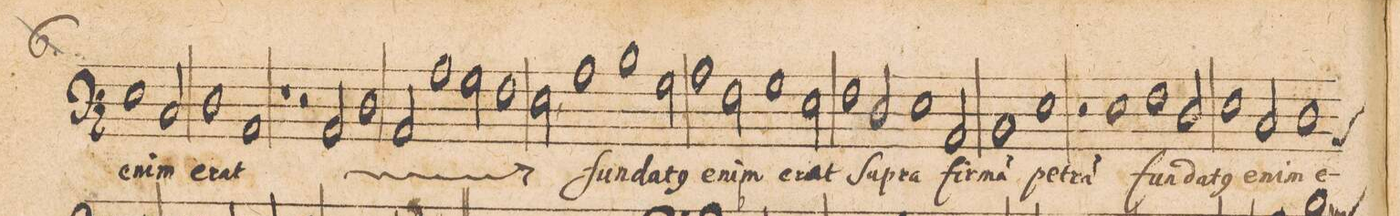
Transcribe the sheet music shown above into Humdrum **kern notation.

**kern	**text
*I"BASSVS.	*
*clefF3	*
*k[]	*
*met(C|)	*
*M2/1	*
1G	e-
2E/	-nim
=39-	=39-
1F	e-
1C	-rat
=40-	=40-
1r	.
2r	.
*	*ij
2C/	fun-
=41-	=41-
1F	-da-
2C/	-tus
1c\	e-
=42-	=42-
2B\	-nim
1A	e-
=43-	=43-
2G,<\	-rat
*	*Xij
1c	fun-
1d\	-da-
=44-	=44-
2B\	-t(us)
1c	e-
=45-	=45-
2A\	-nim
1B	e-
2G\	-rat
=46-	=46-
1A	Su-
2F/	-pra
1G\	fir-
=47-	=47-
2C/	-m(am)
1D	pe-
=48-	=48-
1G	-tr(am)
2r	.
1G\	fun-
=49-	=49-
1A	-da-
2F/	-t(us)
=50-	=50-
1G	e-
2E/	-nim
1F\	e-
=51-	=51-
*custos:C	*
*-	*-
